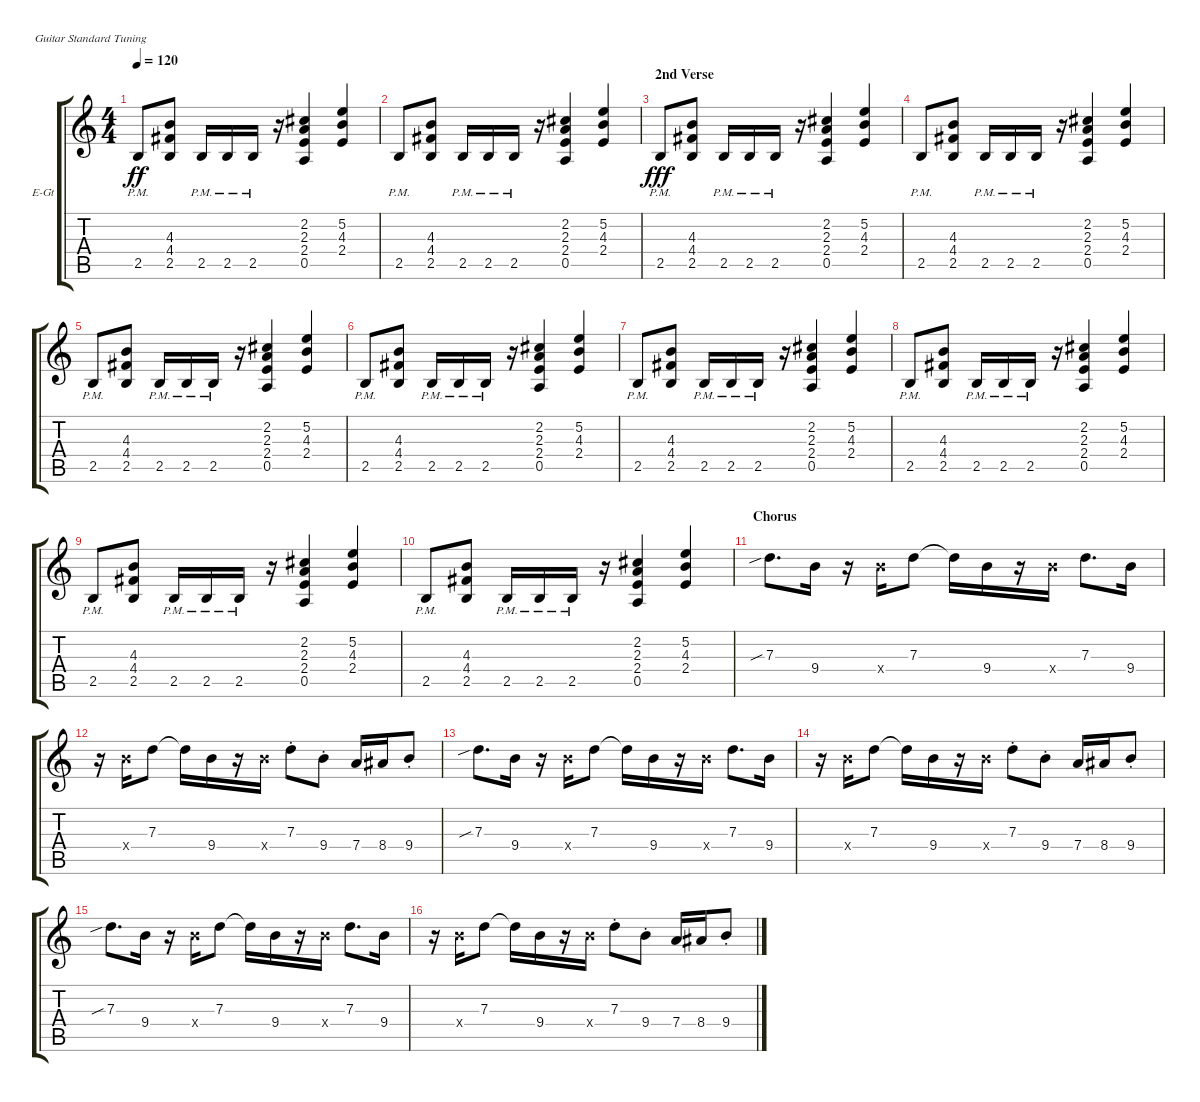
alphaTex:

\defaultSystemsLayout 4
\bracketExtendMode groupsimilarinstruments
\firstSystemTrackNameOrientation horizontal
\otherSystemsTrackNameOrientation horizontal
\track ("Rhythm Guitar" "E-Gt") {instrument distortionguitar}
\staff {score tabs}
\tuning (E4 B3 G3 D3 A2 E2)
\ts (4 4)
\tempo 120
\clef g2
\ks c
2.5{pm}.8{dy ff} (4.3 4.4 2.5).8 2.5{pm}.16 2.5{pm}.16 2.5{pm}.16 r.16 (2.2 2.3 2.4 0.5).4 (5.2 4.3 2.4).4 |
2.5{pm}.8 (4.3 4.4 2.5).8 2.5{pm}.16 2.5{pm}.16 2.5{pm}.16 r.16 (2.2 2.3 2.4 0.5).4 (5.2 4.3 2.4).4 |
\section ("" "2nd Verse ")
2.5{pm}.8{dy fff} (4.3 4.4 2.5).8 2.5{pm}.16 2.5{pm}.16 2.5{pm}.16 r.16 (2.2 2.3 2.4 0.5).4 (5.2 4.3 2.4).4 |
2.5{pm}.8 (4.3 4.4 2.5).8 2.5{pm}.16 2.5{pm}.16 2.5{pm}.16 r.16 (2.2 2.3 2.4 0.5).4 (5.2 4.3 2.4).4 |
2.5{pm}.8 (4.3 4.4 2.5).8 2.5{pm}.16 2.5{pm}.16 2.5{pm}.16 r.16 (2.2 2.3 2.4 0.5).4 (5.2 4.3 2.4).4 |
2.5{pm}.8 (4.3 4.4 2.5).8 2.5{pm}.16 2.5{pm}.16 2.5{pm}.16 r.16 (2.2 2.3 2.4 0.5).4 (5.2 4.3 2.4).4 |
2.5{pm}.8 (4.3 4.4 2.5).8 2.5{pm}.16 2.5{pm}.16 2.5{pm}.16 r.16 (2.2 2.3 2.4 0.5).4 (5.2 4.3 2.4).4 |
2.5{pm}.8 (4.3 4.4 2.5).8 2.5{pm}.16 2.5{pm}.16 2.5{pm}.16 r.16 (2.2 2.3 2.4 0.5).4 (5.2 4.3 2.4).4 |
2.5{pm}.8 (4.3 4.4 2.5).8 2.5{pm}.16 2.5{pm}.16 2.5{pm}.16 r.16 (2.2 2.3 2.4 0.5).4 (5.2 4.3 2.4).4 |
2.5{pm}.8 (4.3 4.4 2.5).8 2.5{pm}.16 2.5{pm}.16 2.5{pm}.16 r.16 (2.2 2.3 2.4 0.5).4 (5.2 4.3 2.4).4 |
\section ("" "Chorus")
7.3{sib}.8{d} 9.4.16 r.16 9.4{x}.16 7.3.8 7.3{t}.16 9.4.16 r.16 9.4{x}.16 7.3.8{d} 9.4.16 |
r.16 9.4{x}.16 7.3.8 7.3{t}.16 9.4.16 r.16 9.4{x}.16 7.3{st}.8 9.4{st}.8 7.4.16 8.4.16 9.4{st}.8 |
7.3{sib}.8{d} 9.4.16 r.16 9.4{x}.16 7.3.8 7.3{t}.16 9.4.16 r.16 9.4{x}.16 7.3.8{d} 9.4.16 |
r.16 9.4{x}.16 7.3.8 7.3{t}.16 9.4.16 r.16 9.4{x}.16 7.3{st}.8 9.4{st}.8 7.4.16 8.4.16 9.4{st}.8 |
7.3{sib}.8{d} 9.4.16 r.16 9.4{x}.16 7.3.8 7.3{t}.16 9.4.16 r.16 9.4{x}.16 7.3.8{d} 9.4.16 |
r.16 9.4{x}.16 7.3.8 7.3{t}.16 9.4.16 r.16 9.4{x}.16 7.3{st}.8 9.4{st}.8 7.4.16 8.4.16 9.4{st}.8
